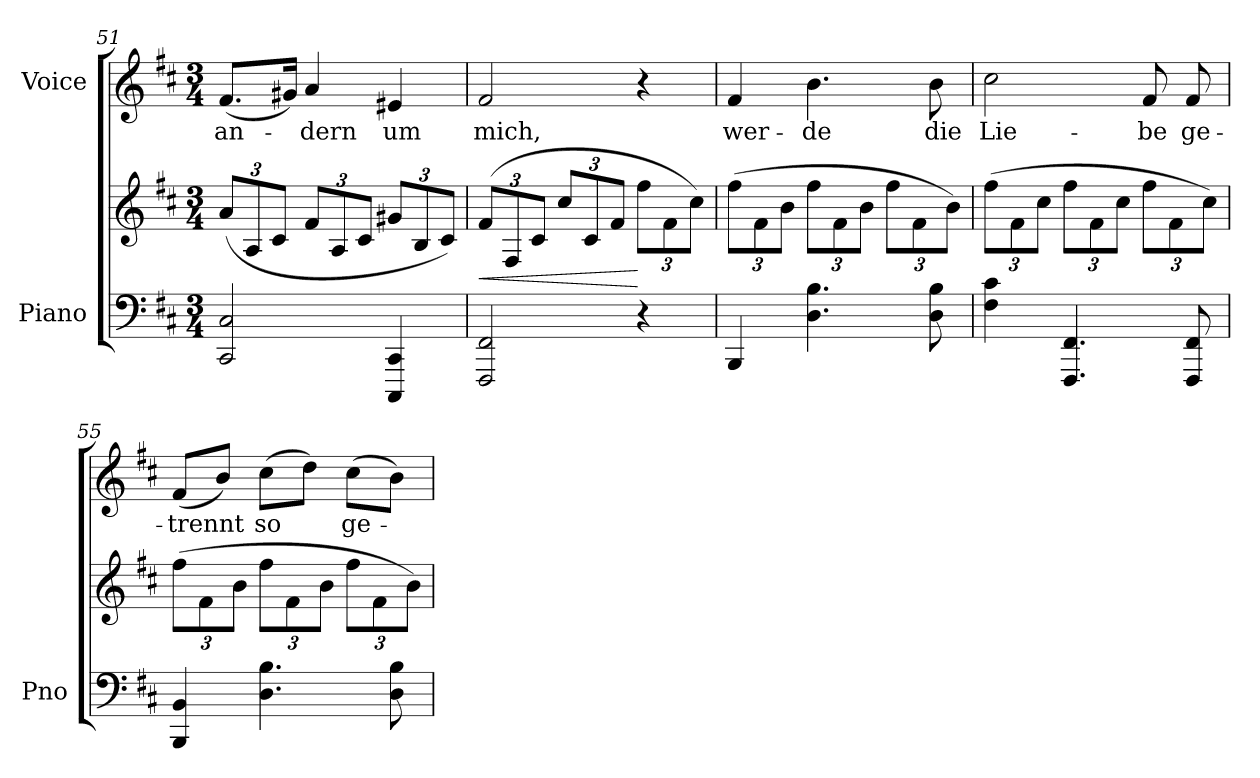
**kern	**kern	**dynam	**kern	**text
*part2	*part2	*part2	*part1	*part1
*staff3	*staff2	*staff2/3	*staff1	*staff1
*I"Piano	*	*	*I"Voice	*
*I'Pno	*	*	*	*
!!LO:LB:g=z
*clefF4	*clefG2	*	*clefG2	*
*k[f#c#]	*k[f#c#]	*	*k[f#c#]	*
*M3/4	*M3/4	*	*M3/4	*
*	*Xbrackettup	*	*	*
=51	=51	=51	=51	=51
!	!	!	!	!LO:LY:b
2CC#/ 2C#/	(<12a/L	.	(<8.f#/L	an-
.	12A/	.	.	.
.	12c#/J	.	.	.
.	.	.	16g#X/Jk)	.
!	!	!	!	!LO:LY:b
.	12f#/L	.	4a/	-dern
.	12A/	.	.	.
.	12c#/J	.	.	.
!	!	!	!	!LO:LY:b
4CCC#/ 4CC#/	12g#X/L	.	4e#X/	um
.	12B/	.	.	.
.	12c#/J)	.	.	.
=52	=52	=52	=52	=52
!	!	!LO:HP:b	!	!LO:LY:b
2FFF#/ 2FF#/	(>12f#/L	<	2f#/	mich,
.	12F#/	.	.	.
.	12c#/J	.	.	.
.	12cc#/L	.	.	.
.	12c#/	.	.	.
.	12f#/J	.	.	.
4r	12ff#\L	[	4r	.
.	12f#\	.	.	.
.	12cc#\J)	.	.	.
=53	=53	=53	=53	=53
!	!	!LO:DY:b	!	!LO:LY:b
!	!	!LO:DY:n=1:b	!	!
4BBB/	(>12ff#\L	other-dynamics f	4f#/	wer-
.	12f#\	.	.	.
.	12b\J	.	.	.
!	!	!	!	!LO:LY:b
4.D\ 4.B\	12ff#\L	.	4.b\	-de
.	12f#\	.	.	.
.	12b\J	.	.	.
.	12ff#\L	.	.	.
.	12f#\	.	.	.
!	!	!	!	!LO:LY:b
8D\ 8B\	.	.	8b\	die
.	12b\J)	.	.	.
=54	=54	=54	=54	=54
!	!	!	!	!LO:LY:b
4F#\ 4c#\	(>12ff#\L	.	2cc#\	Lie-
.	12f#\	.	.	.
.	12cc#\J	.	.	.
4.FFF#/ 4.FF#/	12ff#\L	.	.	.
.	12f#\	.	.	.
.	12cc#\J	.	.	.
!	!	!	!	!LO:LY:b
.	12ff#\L	.	8f#/	-be
.	12f#\	.	.	.
!	!	!	!	!LO:LY:b
8FFF#/ 8FF#/	.	.	8f#/	ge-
.	12cc#\J)	.	.	.
=55	=55	=55	=55	=55
!	!	!	!	!LO:LY:b
4BBB/ 4BB/	(>12ff#\L	.	(<8f#/L	-trennt
.	12f#\	.	.	.
.	.	.	8b/J)	.
.	12b\J	.	.	.
!	!	!	!	!LO:LY:b
4.D\ 4.B\	12ff#\L	.	(>8cc#\L	so
.	12f#\	.	.	.
.	.	.	8dd\J)	.
.	12b\J	.	.	.
!	!	!	!	!LO:LY:b
.	12ff#\L	.	(>8cc#\L	ge-
.	12f#\	.	.	.
8D\ 8B\	.	.	8b\J)	.
.	12b\J)	.	.	.
=	=	=	=	=
*-	*-	*-	*-	*-
